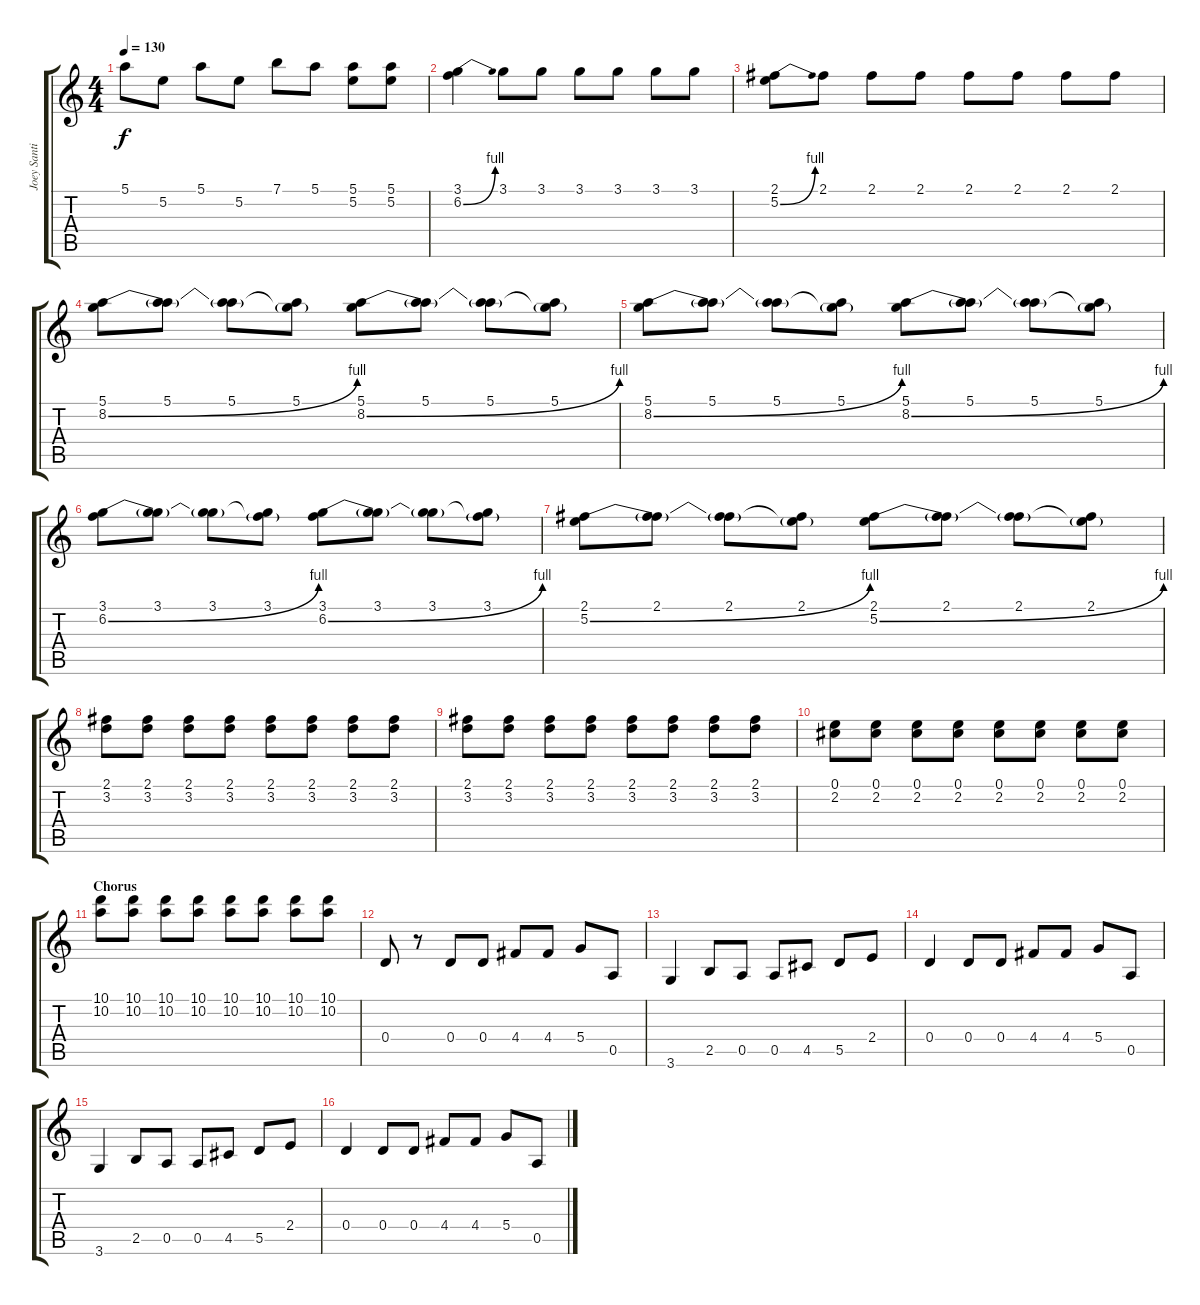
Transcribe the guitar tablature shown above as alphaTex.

\track ("Joey Santiago" "Joey Santi") {instrument electricguitarjazz}
\staff {score tabs}
\tuning (E4 B3 G3 D3 A2 E2) {hide}
\ts (4 4)
\tempo 130
\clef g2
\ks c
5.1{t}.8{dy f} 5.2.8 5.1.8 5.2.8 7.1.8 5.1.8 (5.1 5.2).8 (5.1 5.2).8 |
(3.1 6.2{be (bend 0 0 60 4)}).4 3.1.8 3.1.8 3.1.8 3.1.8 3.1.8 3.1.8 |
(2.1 5.2{be (bend 0 0 60 4)}).8 2.1.8 2.1.8 2.1.8 2.1.8 2.1.8 2.1.8 2.1.8 |
(5.1 8.2{be (bend 0 0 60 4)}).8 (5.1 8.2{t}).8 (5.1 8.2{t}).8 (5.1 8.2{t}).8 (5.1 8.2{be (bend 0 0 60 4)}).8 (5.1 8.2{t}).8 (5.1 8.2{t}).8 (5.1 8.2{t}).8 |
(5.1 8.2{be (bend 0 0 60 4)}).8 (5.1 8.2{t}).8 (5.1 8.2{t}).8 (5.1 8.2{t}).8 (5.1 8.2{be (bend 0 0 60 4)}).8 (5.1 8.2{t}).8 (5.1 8.2{t}).8 (5.1 8.2{t}).8 |
(3.1 6.2{be (bend 0 0 60 4)}).8 (3.1 6.2{t}).8 (3.1 6.2{t}).8 (3.1 6.2{t}).8 (3.1 6.2{be (bend 0 0 60 4)}).8 (3.1 6.2{t}).8 (3.1 6.2{t}).8 (3.1 6.2{t}).8 |
(2.1 5.2{be (bend 0 0 60 4)}).8 (2.1 5.2{t}).8 (2.1 5.2{t}).8 (2.1 5.2{t}).8 (2.1 5.2{be (bend 0 0 60 4)}).8 (2.1 5.2{t}).8 (2.1 5.2{t}).8 (2.1 5.2{t}).8 |
\section ("" "")
(2.1 3.2).8{volume 14} (2.1 3.2).8 (2.1 3.2).8 (2.1 3.2).8 (2.1 3.2).8 (2.1 3.2).8 (2.1 3.2).8 (2.1 3.2).8 |
(2.1 3.2).8 (2.1 3.2).8 (2.1 3.2).8 (2.1 3.2).8 (2.1 3.2).8 (2.1 3.2).8 (2.1 3.2).8 (2.1 3.2).8 |
(0.1 2.2).8 (0.1 2.2).8 (0.1 2.2).8 (0.1 2.2).8 (0.1 2.2).8 (0.1 2.2).8 (0.1 2.2).8 (0.1 2.2).8 |
\section ("" "Chorus")
(10.1 10.2).8 (10.1 10.2).8 (10.1 10.2).8 (10.1 10.2).8 (10.1 10.2).8 (10.1 10.2).8 (10.1 10.2).8 (10.1 10.2).8 |
0.4.8{volume 16} r.8 0.4.8 0.4.8 4.4.8 4.4.8 5.4.8 0.5.8 |
3.6.4 2.5.8 0.5.8 0.5.8 4.5.8 5.5.8 2.4.8 |
0.4.4 0.4.8 0.4.8 4.4.8 4.4.8 5.4.8 0.5.8 |
3.6.4 2.5.8 0.5.8 0.5.8 4.5.8 5.5.8 2.4.8 |
0.4.4 0.4.8 0.4.8 4.4.8 4.4.8 5.4.8 0.5.8
